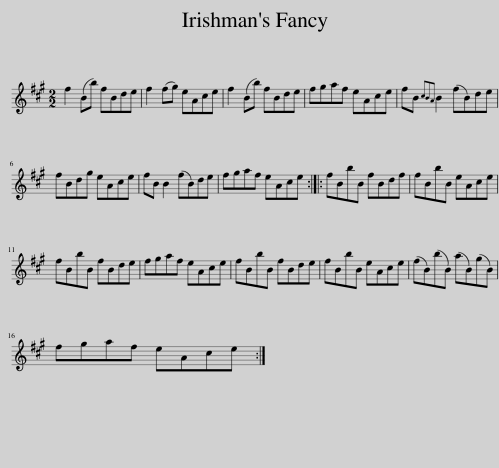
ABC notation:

X:1
L:1/8
M:2/2
I:linebreak $
K:A
V:1 treble
V:1
 f2 (Bb) fBde | f2 (fg) eAce | f2 (Bb) fBde | fgaf eAce | fB{cBA} B2 (fB)de |$ %5
 fBdg eAce | fB B2 (fB)de | fgaf eAce :: fBbB fBdf | fBbB eAce |$ %10
 fBbB fBde | fgaf eAce | fBbB fBde | fBbB eAce | (fB)(bB) (aB)(gB) |$ %15
 fgaf eAce :| %16
